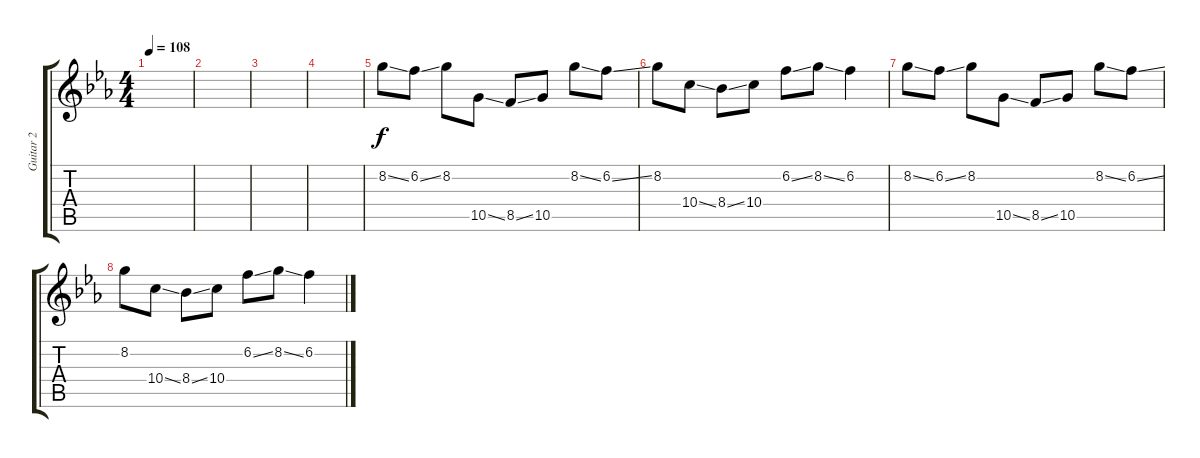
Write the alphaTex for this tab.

\track ("Guitar 2" "Guitar 2") {instrument electricguitarclean}
\staff {score tabs}
\tuning (E4 B3 G3 D3 A2 E2) {hide}
\ts (4 4)
\tempo 108
\clef g2
\ks eb
|
|
|
|
8.2{ss}.8 6.2{ss}.8 8.2.8 10.5{ss}.8 8.5{ss}.8 10.5.8 8.2{ss}.8 6.2{ss}.8 |
8.2.8 10.4{ss}.8 8.4{ss}.8 10.4.8 6.2{ss}.8 8.2{ss}.8 6.2.4 |
8.2{ss}.8 6.2{ss}.8 8.2.8 10.5{ss}.8 8.5{ss}.8 10.5.8 8.2{ss}.8 6.2{ss}.8 |
8.2.8 10.4{ss}.8 8.4{ss}.8 10.4.8 6.2{ss}.8 8.2{ss}.8 6.2.4
